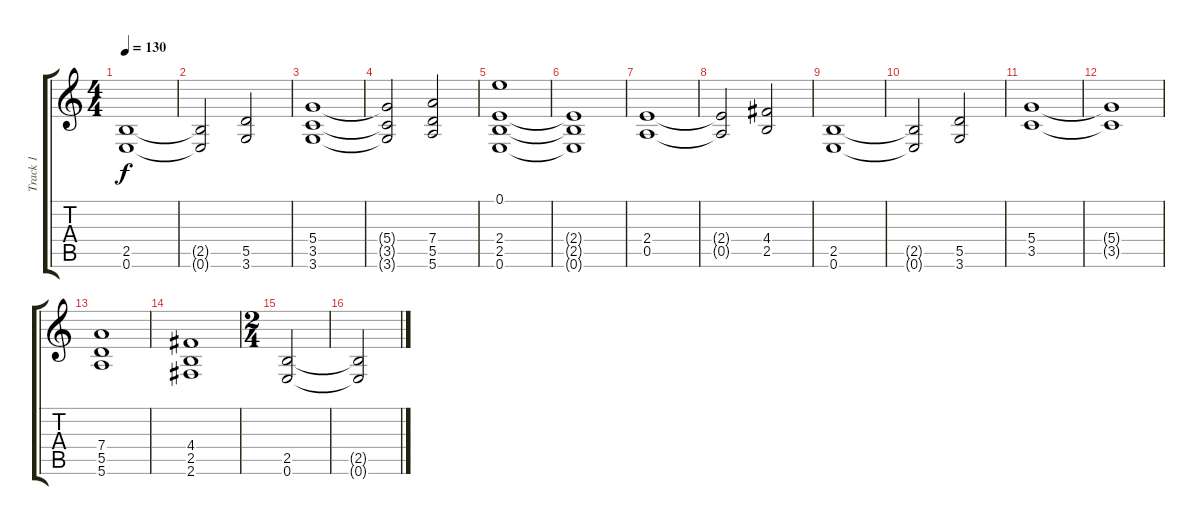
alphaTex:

\track ("Track 1" "Track 1") {instrument overdrivenguitar}
\staff {score tabs}
\tuning (E4 B3 G3 D3 A2 E2) {hide}
\ts (4 4)
\tempo 130
\clef g2
\ks c
(2.5 0.6).1{dy f} |
(2.5{t} 0.6{t}).2 (5.5 3.6).2 |
(5.4 3.5 3.6).1 |
(5.4{t} 3.5{t} 3.6{t}).2 (7.4 5.5 5.6).2 |
(0.1 2.4 2.5 0.6).1 |
(2.4{t} 2.5{t} 0.6{t}).1 |
(2.4 0.5).1 |
(2.4{t} 0.5{t}).2 (4.4 2.5).2 |
(2.5 0.6).1 |
(2.5{t} 0.6{t}).2 (5.5 3.6).2 |
(5.4 3.5).1 |
(5.4{t} 3.5{t}).1 |
(7.4 5.5 5.6).1 |
(4.4 2.5 2.6).1 |
\ts (2 4)
(2.5 0.6).2 |
(2.5{t} 0.6{t}).2
